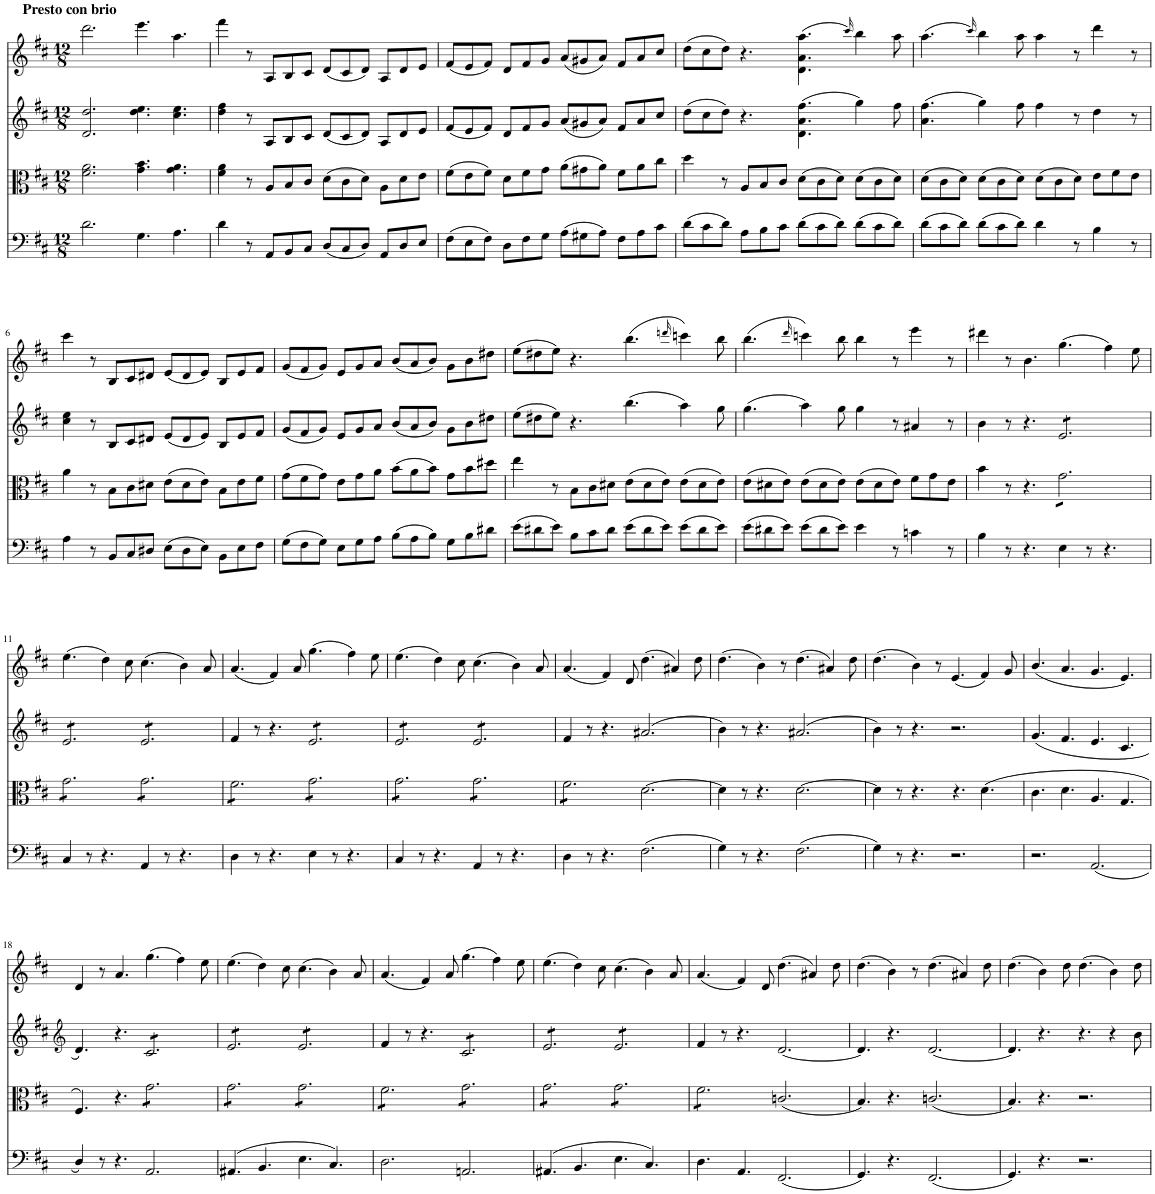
**kern	**kern	**kern	**kern
*part4	*part3	*part2	*part1
*staff4	*staff3	*staff2	*staff1
*I"Piano	*I"Piano	*I"Piano	*I"Piano
*I'Pno	*I'Pno	*I'Pno	*I'Pno
*clefF4	*clefC3	*clefG2	*clefG2
*k[f#c#]	*k[f#c#]	*k[f#c#]	*k[f#c#]
*M12/8	*M12/8	*M12/8	*M12/8
=1	=1	=1	=1
!	!	!	!LO:TX:a:B:t=Presto con brio
2.d\	2.f#\ 2.a\	2.d/ 2.dd/	2.ddd\
4.G\	4.g\ 4.b\	4.dd\ 4.ee\	4.eee\
4.A\	4.g\ 4.a\	4.cc#\ 4.ee\	4.aa\
=2	=2	=2	=2
4d\	4f#\ 4a\	4dd\ 4ff#\	4fff#\
8r	8r	8r	8r
8AA/L	8A/L	8A/L	8A/L
8BB/	8B/	8B/	8B/
8C#/J	8c#/J	8c#/J	8c#/J
(8D/L	(8d\L	(8d/L	(8d/L
8C#/	8c#\	8c#/	8c#/
8D/J)	8d\J)	8d/J)	8d/J)
8AA/L	8A\L	8A/L	8A/L
8D/	8d\	8d/	8d/
8E/J	8e\J	8e/J	8e/J
=3	=3	=3	=3
(8F#\L	(8f#\L	(8f#/L	(8f#/L
8E\	8e\	8e/	8e/
8F#\J)	8f#\J)	8f#/J)	8f#/J)
8D\L	8d\L	8d/L	8d/L
8F#\	8f#\	8f#/	8f#/
8G\J	8g\J	8g/J	8g/J
(8A\L	(8a\L	(8a/L	(8a/L
8G#X\	8g#X\	8g#X/	8g#X/
8A\J)	8a\J)	8a/J)	8a/J)
8F#\L	8f#\L	8f#/L	8f#/L
8A\	8a\	8a/	8a/
8c#\J	8cc#\J	8cc#/J	8cc#/J
=4	=4	=4	=4
(8d\L	4dd\	(8dd\L	(8dd\L
8c#\	.	8cc#\	8cc#\
8d\J)	8r	8dd\J)	8dd\J)
8A\L	8A/L	4.r	4.r
8B\	8B/	.	.
8c#\J	8c#/J	.	.
(8d\L	(8d\L	(4.d\ 4.a\ 4.ff#\	(4.d\ 4.a\ 4.aa\
8c#\	8c#\	.	.
8d\J)	8d\J)	.	.
.	.	.	16qccc#/)
(8d\L	(8d\L	4gg\)	4bb\
8c#\	8c#\	.	.
8d\J)	8d\J)	8ff#\	8aa\
=5	=5	=5	=5
(8d\L	(8d\L	(4.a\ 4.ff#\	(4.aa\
8c#\	8c#\	.	.
8d\J)	8d\J)	.	.
.	.	.	16qccc#/)
(8d\L	(8d\L	4gg\)	4bb\
8c#\	8c#\	.	.
8d\J)	8d\J)	8ff#\	8aa\
4d\	(8d\L	4ff#\	4aa\
.	8c#\	.	.
8r	8d\J)	8r	8r
4B\	8e\L	4dd\	4ddd\
.	8f#\	.	.
8r	8e\J	8r	8r
!!LO:LB:g=z
=6	=6	=6	=6
4A\	4a\	4cc#\ 4ee\	4ccc#\
8r	8r	8r	8r
8BB/L	8B\L	8B/L	8B/L
8C#/	8c#\	8c#/	8c#/
8D#X/J	8d#X\J	8d#X/J	8d#X/J
(8E\L	(8e\L	(8e/L	(8e/L
8D#\	8d#\	8d#/	8d#/
8E\J)	8e\J)	8e/J)	8e/J)
8BB\L	8B\L	8B/L	8B/L
8E\	8e\	8e/	8e/
8F#\J	8f#\J	8f#/J	8f#/J
=7	=7	=7	=7
(8G\L	(8g\L	(8g/L	(8g/L
8F#\	8f#\	8f#/	8f#/
8G\J)	8g\J)	8g/J)	8g/J)
8E\L	8e\L	8e/L	8e/L
8G\	8g\	8g/	8g/
8A\J	8a\J	8a/J	8a/J
(8B\L	(8b\L	(8b/L	(8b/L
8A\	8a\	8a/	8a/
8B\J)	8b\J)	8b/J)	8b/J)
8G\L	8g\L	8g\L	8g\L
8B\	8b\	8b\	8b\
8d#X\J	8dd#X\J	8dd#X\J	8dd#X\J
=8	=8	=8	=8
(8e\L	4ee\	(8ee\L	(8ee\L
8d#X\	.	8dd#X\	8dd#X\
8e\J)	8r	8ee\J)	8ee\J)
8B\L	8B\L	4.r	4.r
8c#\	8c#\	.	.
8d#\J	8d#X\J	.	.
(8e\L	(8e\L	(4.bb\	(4.bb\
8d#\	8d#\	.	.
8e\J)	8e\J)	.	.
.	.	.	16qdddn/
(8e\L	(8e\L	4aa\)	4cccn\)
8d#\	8d#\	.	.
8e\J)	8e\J)	8gg\	8bb\
=9	=9	=9	=9
(8e\L	(8e\L	(4.gg\	(4.bb\
8d#X\	8d#X\	.	.
8e\J)	8e\J)	.	.
.	.	.	16qddd/
(8e\L	(8e\L	4aa\)	4cccn\)
8d#\	8d#\	.	.
8e\J)	8e\J)	8gg\	8bb\
4e\	(8e\L	4gg\	4bb\
.	8d#\	.	.
8r	8e\J)	8r	8r
4cn\	8f#\L	4a#X/	4eee\
.	8g\	.	.
8r	8e\J	8r	8r
=10	=10	=10	=10
4B\	4b\	4b\	4ddd#X\
8r	8r	8r	8r
4.r	4.r	4.r	4.b\
*	*tremolo	*	*
*	*	*tremolo	*
4E\	8g\L	8e/L	(4.gg\
.	8g\	8e/	.
8r	8g\	8e/	.
4.r	8g\	8e/	4ff#\)
.	8g\	8e/	.
.	8g\J	8e/J	8ee\
!!LO:LB:g=z
=11	=11	=11	=11
4C#/	8g\L	8e/L	(4.ee\
.	8g\	8e/	.
8r	8g\	8e/	.
4.r	8g\	8e/	4dd\)
.	8g\	8e/	.
.	8g\J	8e/J	8cc#\
4AA/	8g\L	8e/L	(4.cc#\
.	8g\	8e/	.
8r	8g\	8e/	.
4.r	8g\	8e/	4b\)
.	8g\	8e/	.
.	8g\J	8e/J	8a/
*	*	*Xtremolo	*
=12	=12	=12	=12
4D\	8f#\L	4f#/	(4.a/
.	8f#\	.	.
8r	8f#\	8r	.
4.r	8f#\	4.r	4f#/)
.	8f#\	.	.
.	8f#\J	.	8a/
*	*	*tremolo	*
4E\	8g\L	8e/L	(4.gg\
.	8g\	8e/	.
8r	8g\	8e/	.
4.r	8g\	8e/	4ff#\)
.	8g\	8e/	.
.	8g\J	8e/J	8ee\
=13	=13	=13	=13
4C#/	8g\L	8e/L	(4.ee\
.	8g\	8e/	.
8r	8g\	8e/	.
4.r	8g\	8e/	4dd\)
.	8g\	8e/	.
.	8g\J	8e/J	8cc#\
4AA/	8g\L	8e/L	(4.cc#\
.	8g\	8e/	.
8r	8g\	8e/	.
4.r	8g\	8e/	4b\)
.	8g\	8e/	.
.	8g\J	8e/J	8a/
*	*	*Xtremolo	*
=14	=14	=14	=14
4D\	8f#\L	4f#/	(4.a/
.	8f#\	.	.
8r	8f#\	8r	.
4.r	8f#\	4.r	4f#/)
.	8f#\	.	.
.	8f#\J	.	8d/
*	*Xtremolo	*	*
(2.F#\	[2.d\	(2.a#X/	(4.dd\
.	.	.	4a#X/)
.	.	.	8dd\
=15	=15	=15	=15
4G\)	4d\]	4b\)	(4.dd\
8r	8r	8r	.
4.r	4.r	4.r	4b\)
.	.	.	8r
(2.F#\	[2.d\	(2.a#X/	(4.dd\
.	.	.	4a#X/)
.	.	.	8dd\
=16	=16	=16	=16
4G\)	4d\]	4b\)	(4.dd\
8r	8r	8r	.
4.r	4.r	4.r	4b\)
.	.	.	8r
2.r	4.r	2.r	(4.e/
.	(4.d\	.	4f#/)
.	.	.	8g/
=17	=17	=17	=17
2.r	4.c#\	(4.g/	(4.b/
.	4.d\	4.f#/	4.a/
(2.AA/	4.A/	4.e/	4.g/
.	4.G/	4.c#/	4.e/)
!!LO:LB:g=z
=18	=18	=18	=18
*	*	*clefG2	*
4D/)	4.F#/)	4.d/)	4d/
8r	.	.	8r
4.r	4.r	4.r	4.a/
*	*tremolo	*	*
*	*	*tremolo	*
2.AA/	8g\L	8c#/L	(4.gg\
.	8g\	8c#/	.
.	8g\	8c#/	.
.	8g\	8c#/	4ff#\)
.	8g\	8c#/	.
.	8g\J	8c#/J	8ee\
=19	=19	=19	=19
(4.AA#X/	8g\L	8e/L	(4.ee\
.	8g\	8e/	.
.	8g\	8e/	.
4.BB/	8g\	8e/	4dd\)
.	8g\	8e/	.
.	8g\J	8e/J	8cc#\
4.E\	8g\L	8e/L	(4.cc#\
.	8g\	8e/	.
.	8g\	8e/	.
4.C#/)	8g\	8e/	4b\)
.	8g\	8e/	.
.	8g\J	8e/J	8a/
*	*	*Xtremolo	*
=20	=20	=20	=20
2.D\	8f#\L	4f#/	(4.a/
.	8f#\	.	.
.	8f#\	8r	.
.	8f#\	4.r	4f#/)
.	8f#\	.	.
.	8f#\J	.	8a/
*	*	*tremolo	*
2.AAn/	8g\L	8c#/L	(4.gg\
.	8g\	8c#/	.
.	8g\	8c#/	.
.	8g\	8c#/	4ff#\)
.	8g\	8c#/	.
.	8g\J	8c#/J	8ee\
=21	=21	=21	=21
(4.AA#X/	8g\L	8e/L	(4.ee\
.	8g\	8e/	.
.	8g\	8e/	.
4.BB/	8g\	8e/	4dd\)
.	8g\	8e/	.
.	8g\J	8e/J	8cc#\
4.E\	8g\L	8e/L	(4.cc#\
.	8g\	8e/	.
.	8g\	8e/	.
4.C#/)	8g\	8e/	4b\)
.	8g\	8e/	.
.	8g\J	8e/J	8a/
*	*	*Xtremolo	*
=22	=22	=22	=22
4.D\	8f#\L	4f#/	(4.a/
.	8f#\	.	.
.	8f#\	8r	.
4.AA/	8f#\	4.r	4f#/)
.	8f#\	.	.
.	8f#\J	.	8d/
*	*Xtremolo	*	*
(2.FF#/	(2.cn/	[2.d/	(4.dd\
.	.	.	4a#X/)
.	.	.	8dd\
=23	=23	=23	=23
4.GG/)	4.B/)	4.d/]	(4.dd\
4.r	4.r	4.r	4b\)
.	.	.	8r
(2.FF#/	(2.cn/	[2.d/	(4.dd\
.	.	.	4a#X/)
.	.	.	8dd\
=24	=24	=24	=24
4.GG/)	4.B/)	4.d/]	(4.dd\
4.r	4.r	4.r	4b\)
.	.	.	8dd\
2.r	2.r	4.r	(4.dd\
.	.	4r	4b\)
.	.	8b\	8dd\
=	=	=	=
*-	*-	*-	*-
